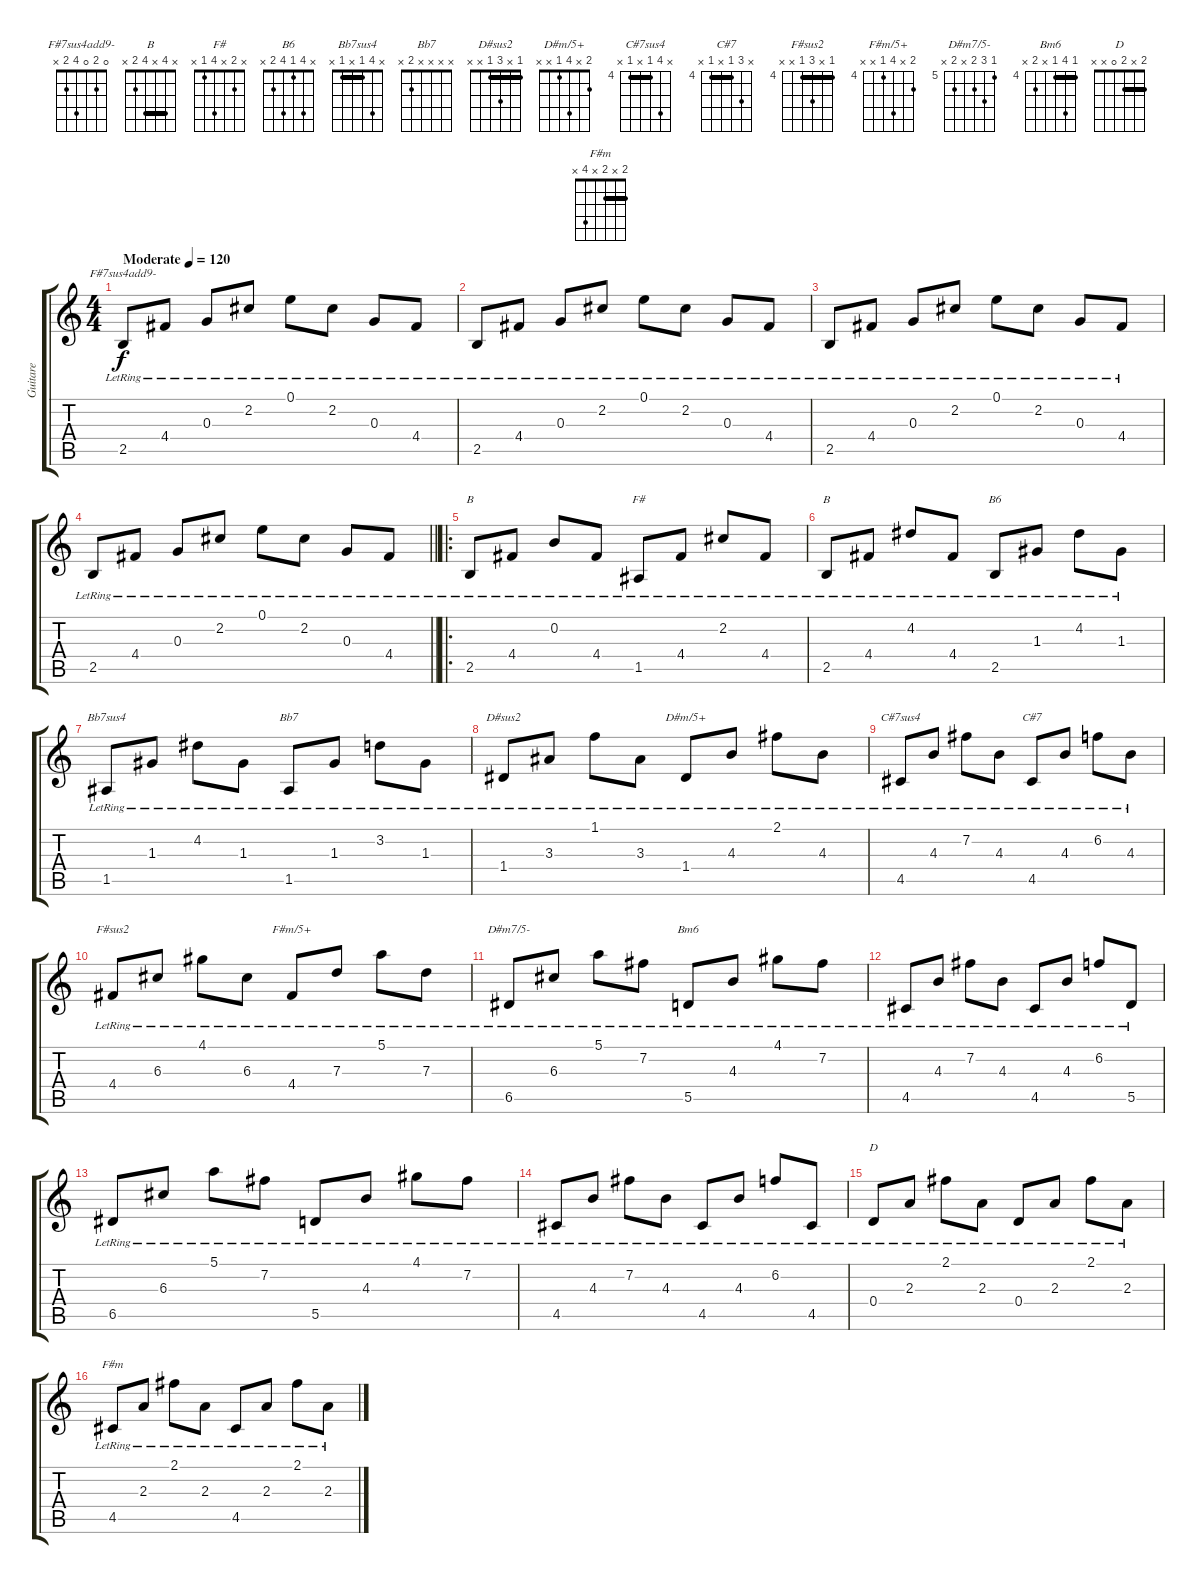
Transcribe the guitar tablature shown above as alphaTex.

\track ("Guitare" "Guitare") {instrument acousticguitarnylon}
\staff {score tabs}
\tuning (E4 B3 G3 D3 A2 E2) {hide}
\chord ("F#7sus4add9-" 0 2 0 4 2 x)
\chord ("B" x 0 x 4 2 x)
\chord ("F#" x 2 x 4 1 x)
\chord ("B" x 4 x 4 2 x) {barre 4}
\chord ("B6" x 4 1 4 2 x)
\chord ("Bb7sus4" x 4 1 x 1 x) {barre 1}
\chord ("Bb7" x x x x 2 x)
\chord ("D#sus2" 1 x 3 1 x x) {barre 1}
\chord ("D#m/5+" 2 x 4 1 x x)
\chord ("C#7sus4" x 7 4 x 4 x) {firstfret 4 barre 4}
\chord ("C#7" x 6 4 x 4 x) {firstfret 4 barre 4}
\chord ("F#sus2" 4 x 6 4 x x) {firstfret 4 barre 4}
\chord ("F#m/5+" 5 x 7 4 x x) {firstfret 4}
\chord ("D#m7/5-" 5 7 6 x 6 x) {firstfret 5}
\chord ("Bm6" 4 7 4 x 5 x) {firstfret 4 barre 4}
\chord ("D" 2 x 2 0 x x) {barre 2}
\chord ("F#m" 2 x 2 x 4 x) {barre 2}
\ts (4 4)
\tempo (120 "Moderate")
\clef g2
\ks c
2.5{lr}.8{ch "F#7sus4add9-" dy f instrument acousticguitarnylon} 4.4{lr}.8 0.3{lr}.8 2.2{lr}.8 0.1{lr}.8 2.2{lr}.8 0.3{lr}.8 4.4{lr}.8 |
2.5{lr}.8 4.4{lr}.8 0.3{lr}.8 2.2{lr}.8 0.1{lr}.8 2.2{lr}.8 0.3{lr}.8 4.4{lr}.8 |
2.5{lr}.8 4.4{lr}.8 0.3{lr}.8 2.2{lr}.8 0.1{lr}.8 2.2{lr}.8 0.3{lr}.8 4.4{lr}.8 |
\barLineRight lightlight
2.5{lr}.8 4.4{lr}.8 0.3{lr}.8 2.2{lr}.8 0.1{lr}.8 2.2{lr}.8 0.3{lr}.8 4.4{lr}.8 |
\ro
2.5{lr}.8{ch "B"} 4.4{lr}.8 0.2{lr}.8 4.4{lr}.8 1.5{lr}.8{ch "F#"} 4.4{lr}.8 2.2{lr}.8 4.4{lr}.8 |
2.5{lr}.8{ch "B"} 4.4{lr}.8 4.2{lr}.8 4.4{lr}.8 2.5{lr}.8{ch "B6"} 1.3{lr}.8 4.2{lr}.8 1.3{lr}.8 |
1.5{lr}.8{ch "Bb7sus4"} 1.3{lr}.8 4.2{lr}.8 1.3{lr}.8 1.5{lr}.8{ch "Bb7"} 1.3{lr}.8 3.2{lr}.8 1.3{lr}.8 |
1.4{lr}.8{ch "D#sus2"} 3.3{lr}.8 1.1{lr}.8 3.3{lr}.8 1.4{lr}.8{ch "D#m/5+"} 4.3{lr}.8 2.1{lr}.8 4.3{lr}.8 |
4.5{lr}.8{ch "C#7sus4"} 4.3{lr}.8 7.2{lr}.8 4.3{lr}.8 4.5{lr}.8{ch "C#7"} 4.3{lr}.8 6.2{lr}.8 4.3{lr}.8 |
4.4{lr}.8{ch "F#sus2"} 6.3{lr}.8 4.1{lr}.8 6.3{lr}.8 4.4{lr}.8{ch "F#m/5+"} 7.3{lr}.8 5.1{lr}.8 7.3{lr}.8 |
6.5{lr}.8{ch "D#m7/5-"} 6.3{lr}.8 5.1{lr}.8 7.2{lr}.8 5.5{lr}.8{ch "Bm6"} 4.3{lr}.8 4.1{lr}.8 7.2{lr}.8 |
4.5{lr}.8 4.3{lr}.8 7.2{lr}.8 4.3{lr}.8 4.5{lr}.8 4.3{lr}.8 6.2{lr}.8 5.5{lr}.8 |
6.5{lr}.8 6.3{lr}.8 5.1{lr}.8 7.2{lr}.8 5.5{lr}.8 4.3{lr}.8 4.1{lr}.8 7.2{lr}.8 |
4.5{lr}.8 4.3{lr}.8 7.2{lr}.8 4.3{lr}.8 4.5{lr}.8 4.3{lr}.8 6.2{lr}.8 4.5{lr}.8 |
0.4{lr}.8{ch "D"} 2.3{lr}.8 2.1{lr}.8 2.3{lr}.8 0.4{lr}.8 2.3{lr}.8 2.1{lr}.8 2.3{lr}.8 |
4.5{lr}.8{ch "F#m"} 2.3{lr}.8 2.1{lr}.8 2.3{lr}.8 4.5{lr}.8 2.3{lr}.8 2.1{lr}.8 2.3{lr}.8
